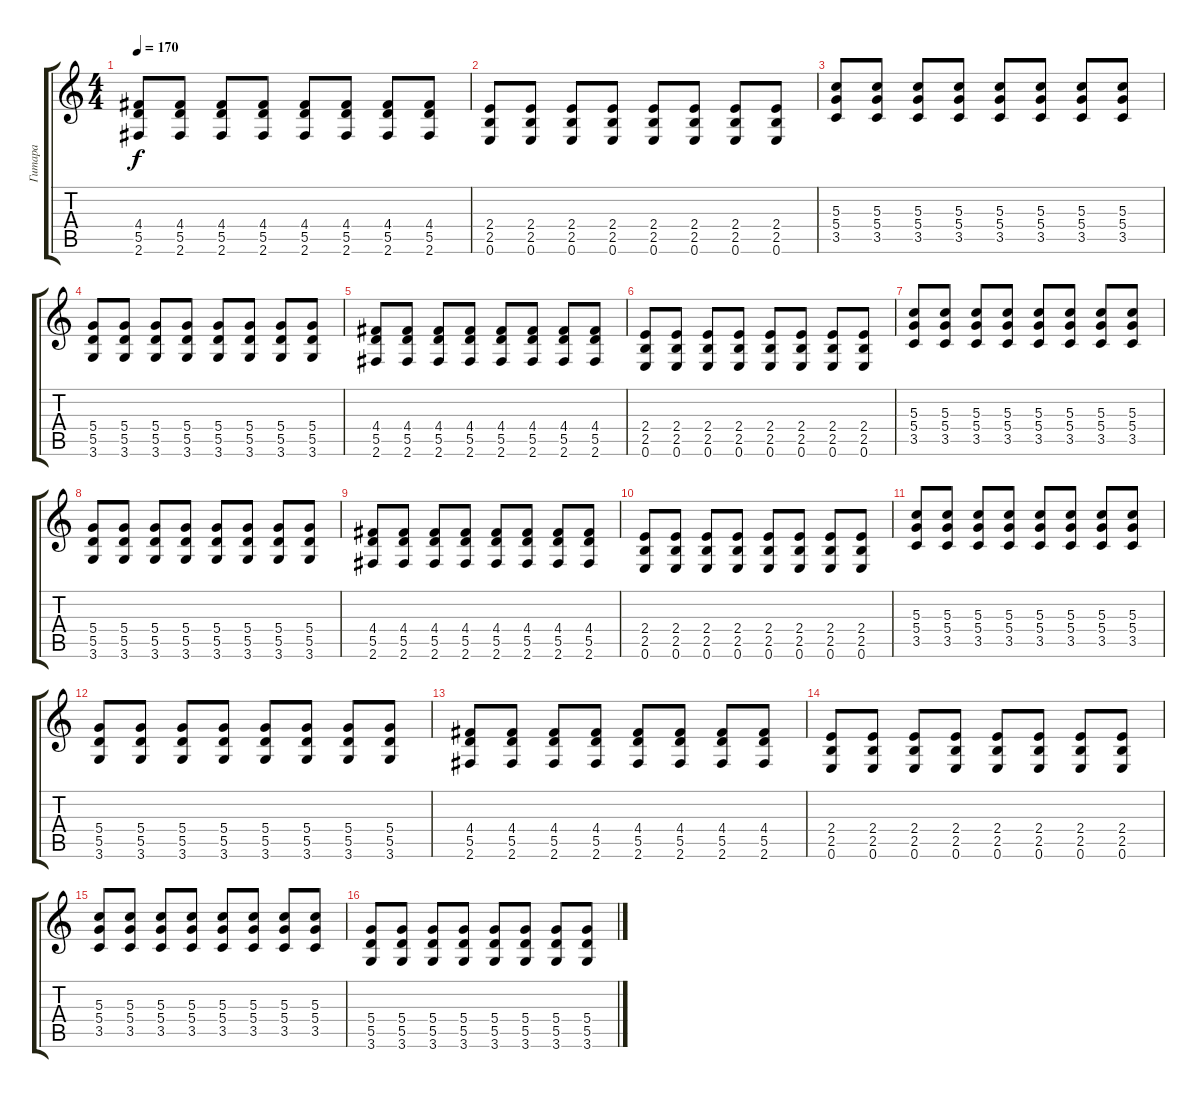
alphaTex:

\track ("Гитара" "Гитара") {instrument acousticguitarsteel}
\staff {score tabs}
\tuning (E4 B3 G3 D3 A2 E2) {hide}
\ts (4 4)
\tempo 170
\clef g2
\ks c
(4.4 5.5 2.6).8{dy f} (4.4 5.5 2.6).8 (4.4 5.5 2.6).8 (4.4 5.5 2.6).8 (4.4 5.5 2.6).8 (4.4 5.5 2.6).8 (4.4 5.5 2.6).8 (4.4 5.5 2.6).8 |
(2.4 2.5 0.6).8 (2.4 2.5 0.6).8 (2.4 2.5 0.6).8 (2.4 2.5 0.6).8 (2.4 2.5 0.6).8 (2.4 2.5 0.6).8 (2.4 2.5 0.6).8 (2.4 2.5 0.6).8 |
(5.3 5.4 3.5).8 (5.3 5.4 3.5).8 (5.3 5.4 3.5).8 (5.3 5.4 3.5).8 (5.3 5.4 3.5).8 (5.3 5.4 3.5).8 (5.3 5.4 3.5).8 (5.3 5.4 3.5).8 |
(5.4 5.5 3.6).8 (5.4 5.5 3.6).8 (5.4 5.5 3.6).8 (5.4 5.5 3.6).8 (5.4 5.5 3.6).8 (5.4 5.5 3.6).8 (5.4 5.5 3.6).8 (5.4 5.5 3.6).8 |
(4.4 5.5 2.6).8 (4.4 5.5 2.6).8 (4.4 5.5 2.6).8 (4.4 5.5 2.6).8 (4.4 5.5 2.6).8 (4.4 5.5 2.6).8 (4.4 5.5 2.6).8 (4.4 5.5 2.6).8 |
(2.4 2.5 0.6).8 (2.4 2.5 0.6).8 (2.4 2.5 0.6).8 (2.4 2.5 0.6).8 (2.4 2.5 0.6).8 (2.4 2.5 0.6).8 (2.4 2.5 0.6).8 (2.4 2.5 0.6).8 |
(5.3 5.4 3.5).8 (5.3 5.4 3.5).8 (5.3 5.4 3.5).8 (5.3 5.4 3.5).8 (5.3 5.4 3.5).8 (5.3 5.4 3.5).8 (5.3 5.4 3.5).8 (5.3 5.4 3.5).8 |
(5.4 5.5 3.6).8 (5.4 5.5 3.6).8 (5.4 5.5 3.6).8 (5.4 5.5 3.6).8 (5.4 5.5 3.6).8 (5.4 5.5 3.6).8 (5.4 5.5 3.6).8 (5.4 5.5 3.6).8 |
(4.4 5.5 2.6).8 (4.4 5.5 2.6).8 (4.4 5.5 2.6).8 (4.4 5.5 2.6).8 (4.4 5.5 2.6).8 (4.4 5.5 2.6).8 (4.4 5.5 2.6).8 (4.4 5.5 2.6).8 |
(2.4 2.5 0.6).8 (2.4 2.5 0.6).8 (2.4 2.5 0.6).8 (2.4 2.5 0.6).8 (2.4 2.5 0.6).8 (2.4 2.5 0.6).8 (2.4 2.5 0.6).8 (2.4 2.5 0.6).8 |
(5.3 5.4 3.5).8 (5.3 5.4 3.5).8 (5.3 5.4 3.5).8 (5.3 5.4 3.5).8 (5.3 5.4 3.5).8 (5.3 5.4 3.5).8 (5.3 5.4 3.5).8 (5.3 5.4 3.5).8 |
(5.4 5.5 3.6).8 (5.4 5.5 3.6).8 (5.4 5.5 3.6).8 (5.4 5.5 3.6).8 (5.4 5.5 3.6).8 (5.4 5.5 3.6).8 (5.4 5.5 3.6).8 (5.4 5.5 3.6).8 |
(4.4 5.5 2.6).8 (4.4 5.5 2.6).8 (4.4 5.5 2.6).8 (4.4 5.5 2.6).8 (4.4 5.5 2.6).8 (4.4 5.5 2.6).8 (4.4 5.5 2.6).8 (4.4 5.5 2.6).8 |
(2.4 2.5 0.6).8 (2.4 2.5 0.6).8 (2.4 2.5 0.6).8 (2.4 2.5 0.6).8 (2.4 2.5 0.6).8 (2.4 2.5 0.6).8 (2.4 2.5 0.6).8 (2.4 2.5 0.6).8 |
(5.3 5.4 3.5).8 (5.3 5.4 3.5).8 (5.3 5.4 3.5).8 (5.3 5.4 3.5).8 (5.3 5.4 3.5).8 (5.3 5.4 3.5).8 (5.3 5.4 3.5).8 (5.3 5.4 3.5).8 |
(5.4 5.5 3.6).8 (5.4 5.5 3.6).8 (5.4 5.5 3.6).8 (5.4 5.5 3.6).8 (5.4 5.5 3.6).8 (5.4 5.5 3.6).8 (5.4 5.5 3.6).8 (5.4 5.5 3.6).8
